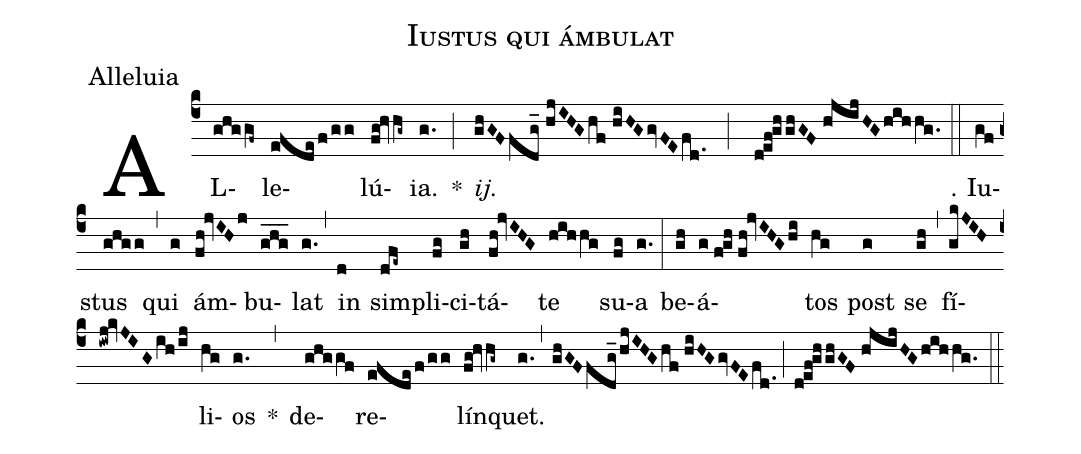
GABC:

name:Iustus qui ámbulat;
office-part:Alleluia;
%%
(c4) AL(ghggf~)le(efde!/f!/gg)lú(fg!hvhg~)ia.(g.) *(;)
<i>ij.</i>(ghGFfdg_!//hjIHGhf!//hiHGgvFEfd.;d!ef!gh!/ghGF!//hjijHGhihhg.) (::)

℣. Iu(gf)stus(ghgg) (,)
qui(g) ám(fh!jvIHj)bu(ghg___)lat(g.) (,)
in(d) sim(dfe~)pli(fg)ci(gh)tá(fh!jvIHG)te(hihhg) su(fg)a(g.) (:)
be(gh)á(g!//f!gh!//fh!jvIHGhi)tos(hg) post(g) se(gh) (,)
fí(gkJIHiwj!kvJIG!/ih!/ij)li(hg)os(g.) *(,)
de(ghggf)re(efde!/f!/gg)lín(fg!hvhg~)quet.(g.,ghGFfdg_!!/hjIHGhf!//hiHGgvFEfd.;d!ef!gh!/ghGF!//hjijHGhihhg.) (::)
